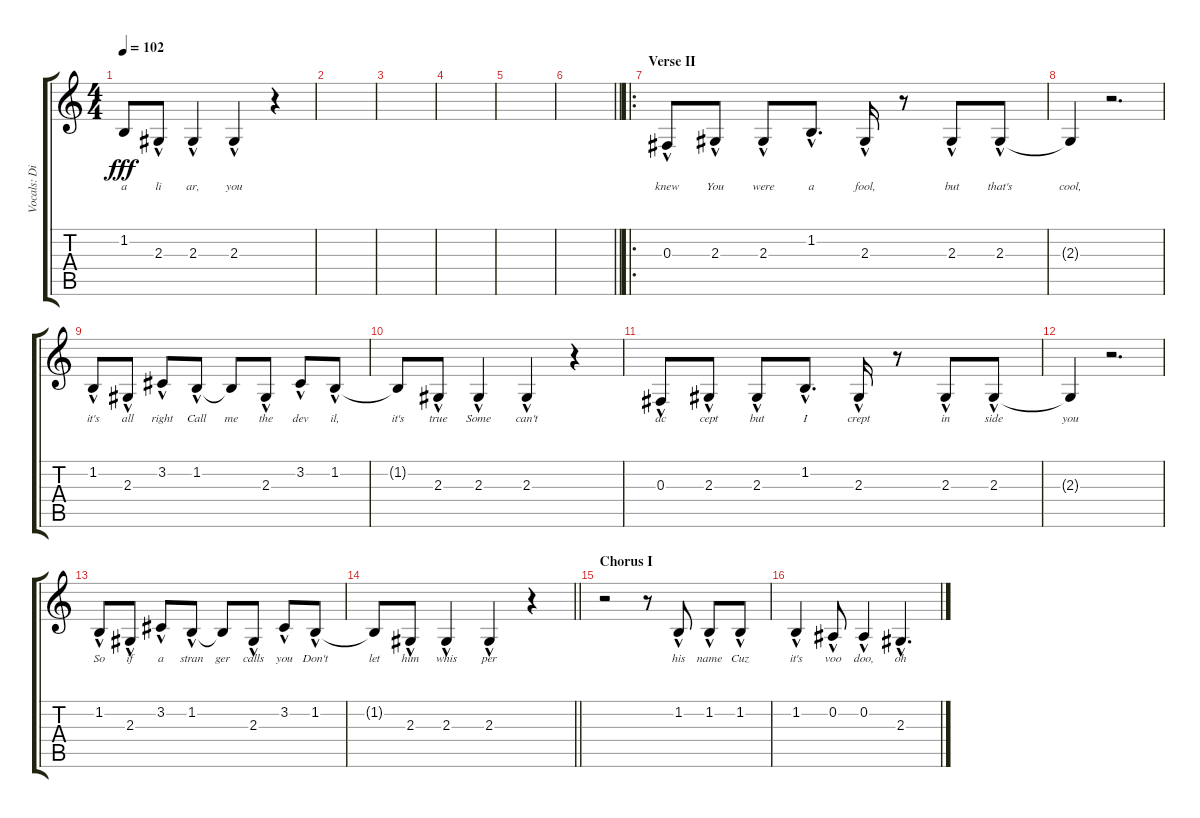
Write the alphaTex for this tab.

\track ("Vocals: Dio" "Vocals: Di") {instrument lead1square}
\staff {score tabs}
\tuning (Eb4 Bb3 Gb3 Db3 Ab2 Eb2) {hide}
\ts (4 4)
\tempo 102
\clef g2
\ks c
1.2{t}.8{lyrics (0 "a") lyrics (1 "") lyrics (2 "") lyrics (3 "") lyrics (4 "") dy fff} 2.3{hac}.8{lyrics (0 "li") lyrics (1 "") lyrics (2 "") lyrics (3 "") lyrics (4 "")} 2.3{hac}.4{lyrics (0 "ar,") lyrics (1 "") lyrics (2 "") lyrics (3 "") lyrics (4 "")} 2.3{hac}.4{lyrics (0 "you") lyrics (1 "") lyrics (2 "") lyrics (3 "") lyrics (4 "")} r.4 |
|
|
|
|
\barLineRight lightlight
|
\ro
\section ("" "Verse II")
0.3{hac}.8{lyrics (0 "knew") lyrics (1 "") lyrics (2 "") lyrics (3 "") lyrics (4 "")} 2.3{hac}.8{lyrics (0 "You") lyrics (1 "") lyrics (2 "") lyrics (3 "") lyrics (4 "")} 2.3{hac}.8{lyrics (0 "were") lyrics (1 "") lyrics (2 "") lyrics (3 "") lyrics (4 "")} 1.2{hac}.8{d lyrics (0 "a") lyrics (1 "") lyrics (2 "") lyrics (3 "") lyrics (4 "")} 2.3{hac}.16{lyrics (0 "fool,") lyrics (1 "") lyrics (2 "") lyrics (3 "") lyrics (4 "")} r.8 2.3{hac}.8{lyrics (0 "but") lyrics (1 "") lyrics (2 "") lyrics (3 "") lyrics (4 "")} 2.3{hac}.8{lyrics (0 "that's") lyrics (1 "") lyrics (2 "") lyrics (3 "") lyrics (4 "")} |
2.3{t}.4{lyrics (0 "cool,") lyrics (1 "") lyrics (2 "") lyrics (3 "") lyrics (4 "")} r.2{d} |
1.2{hac}.8{lyrics (0 "it's") lyrics (1 "") lyrics (2 "") lyrics (3 "") lyrics (4 "")} 2.3{hac}.8{lyrics (0 "all") lyrics (1 "") lyrics (2 "") lyrics (3 "") lyrics (4 "")} 3.2{hac}.8{lyrics (0 "right") lyrics (1 "") lyrics (2 "") lyrics (3 "") lyrics (4 "")} 1.2{hac}.8{lyrics (0 "Call") lyrics (1 "") lyrics (2 "") lyrics (3 "") lyrics (4 "")} 1.2{t}.8{lyrics (0 "me") lyrics (1 "") lyrics (2 "") lyrics (3 "") lyrics (4 "")} 2.3{hac}.8{lyrics (0 "the") lyrics (1 "") lyrics (2 "") lyrics (3 "") lyrics (4 "")} 3.2{hac}.8{lyrics (0 "dev") lyrics (1 "") lyrics (2 "") lyrics (3 "") lyrics (4 "")} 1.2{hac}.8{lyrics (0 "il,") lyrics (1 "") lyrics (2 "") lyrics (3 "") lyrics (4 "")} |
1.2{t}.8{lyrics (0 "it's") lyrics (1 "") lyrics (2 "") lyrics (3 "") lyrics (4 "")} 2.3{hac}.8{lyrics (0 "true") lyrics (1 "") lyrics (2 "") lyrics (3 "") lyrics (4 "")} 2.3{hac}.4{lyrics (0 "Some") lyrics (1 "") lyrics (2 "") lyrics (3 "") lyrics (4 "")} 2.3{hac}.4{lyrics (0 "can't") lyrics (1 "") lyrics (2 "") lyrics (3 "") lyrics (4 "")} r.4 |
0.3{hac}.8{lyrics (0 "ac") lyrics (1 "") lyrics (2 "") lyrics (3 "") lyrics (4 "")} 2.3{hac}.8{lyrics (0 "cept") lyrics (1 "") lyrics (2 "") lyrics (3 "") lyrics (4 "")} 2.3{hac}.8{lyrics (0 "but") lyrics (1 "") lyrics (2 "") lyrics (3 "") lyrics (4 "")} 1.2{hac}.8{d lyrics (0 "I") lyrics (1 "") lyrics (2 "") lyrics (3 "") lyrics (4 "")} 2.3{hac}.16{lyrics (0 "crept") lyrics (1 "") lyrics (2 "") lyrics (3 "") lyrics (4 "")} r.8 2.3{hac}.8{lyrics (0 "in") lyrics (1 "") lyrics (2 "") lyrics (3 "") lyrics (4 "")} 2.3{hac}.8{lyrics (0 "side") lyrics (1 "") lyrics (2 "") lyrics (3 "") lyrics (4 "")} |
2.3{t}.4{lyrics (0 "you") lyrics (1 "") lyrics (2 "") lyrics (3 "") lyrics (4 "")} r.2{d} |
1.2{hac}.8{lyrics (0 "So") lyrics (1 "") lyrics (2 "") lyrics (3 "") lyrics (4 "")} 2.3{hac}.8{lyrics (0 "if") lyrics (1 "") lyrics (2 "") lyrics (3 "") lyrics (4 "")} 3.2{hac}.8{lyrics (0 "a") lyrics (1 "") lyrics (2 "") lyrics (3 "") lyrics (4 "")} 1.2{hac}.8{lyrics (0 "stran") lyrics (1 "") lyrics (2 "") lyrics (3 "") lyrics (4 "")} 1.2{t}.8{lyrics (0 "ger") lyrics (1 "") lyrics (2 "") lyrics (3 "") lyrics (4 "")} 2.3{hac}.8{lyrics (0 "calls") lyrics (1 "") lyrics (2 "") lyrics (3 "") lyrics (4 "")} 3.2{hac}.8{lyrics (0 "you") lyrics (1 "") lyrics (2 "") lyrics (3 "") lyrics (4 "")} 1.2{hac}.8{lyrics (0 "Don't") lyrics (1 "") lyrics (2 "") lyrics (3 "") lyrics (4 "")} |
\barLineRight lightlight
1.2{t}.8{lyrics (0 "let") lyrics (1 "") lyrics (2 "") lyrics (3 "") lyrics (4 "")} 2.3{hac}.8{lyrics (0 "him") lyrics (1 "") lyrics (2 "") lyrics (3 "") lyrics (4 "")} 2.3{hac}.4{lyrics (0 "whis") lyrics (1 "") lyrics (2 "") lyrics (3 "") lyrics (4 "")} 2.3{hac}.4{lyrics (0 "per") lyrics (1 "") lyrics (2 "") lyrics (3 "") lyrics (4 "")} r.4 |
\section ("" "Chorus I")
r.2 r.8 1.2{hac}.8{lyrics (0 "his") lyrics (1 "") lyrics (2 "") lyrics (3 "") lyrics (4 "")} 1.2{hac}.8{lyrics (0 "name") lyrics (1 "") lyrics (2 "") lyrics (3 "") lyrics (4 "")} 1.2{hac}.8{lyrics (0 "Cuz") lyrics (1 "") lyrics (2 "") lyrics (3 "") lyrics (4 "")} |
1.2{hac}.4{lyrics (0 "it's") lyrics (1 "") lyrics (2 "") lyrics (3 "") lyrics (4 "")} 0.2{hac}.8{lyrics (0 "voo") lyrics (1 "") lyrics (2 "") lyrics (3 "") lyrics (4 "")} 0.2{hac}.4{lyrics (0 "doo,") lyrics (1 "") lyrics (2 "") lyrics (3 "") lyrics (4 "")} 2.3{hac}.4{d lyrics (0 "oh") lyrics (1 "") lyrics (2 "") lyrics (3 "") lyrics (4 "")}
